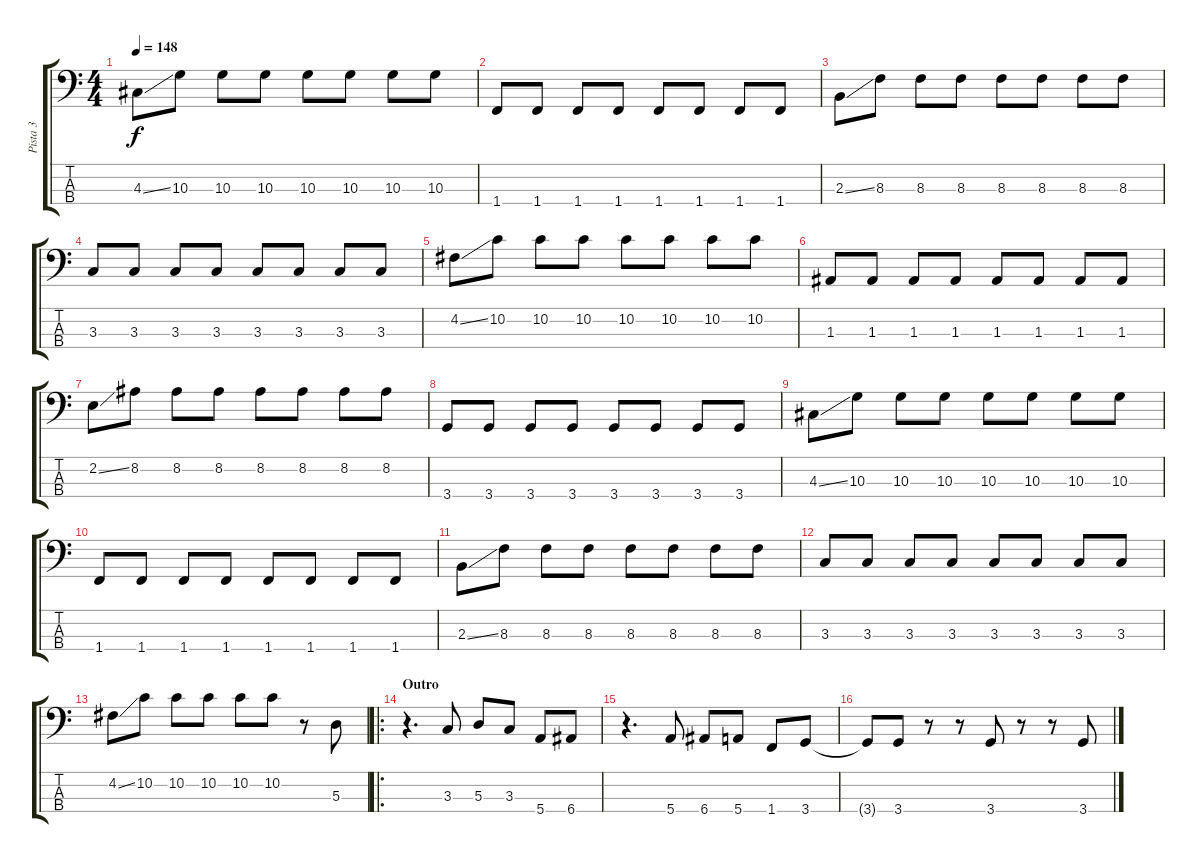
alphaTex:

\track ("Pista 3" "Pista 3") {instrument electricbasspick}
\staff {score tabs}
\tuning (G2 D2 A1 E1) {hide}
\ts (4 4)
\tempo 148
\clef f4
\ks c
4.3{ss}.8{dy f} 10.3.8 10.3.8 10.3.8 10.3.8 10.3.8 10.3.8 10.3.8 |
1.4.8 1.4.8 1.4.8 1.4.8 1.4.8 1.4.8 1.4.8 1.4.8 |
2.3{ss}.8 8.3.8 8.3.8 8.3.8 8.3.8 8.3.8 8.3.8 8.3.8 |
3.3.8 3.3.8 3.3.8 3.3.8 3.3.8 3.3.8 3.3.8 3.3.8 |
4.2{ss}.8 10.2.8 10.2.8 10.2.8 10.2.8 10.2.8 10.2.8 10.2.8 |
1.3.8 1.3.8 1.3.8 1.3.8 1.3.8 1.3.8 1.3.8 1.3.8 |
2.2{ss}.8 8.2.8 8.2.8 8.2.8 8.2.8 8.2.8 8.2.8 8.2.8 |
3.4.8 3.4.8 3.4.8 3.4.8 3.4.8 3.4.8 3.4.8 3.4.8 |
4.3{ss}.8 10.3.8 10.3.8 10.3.8 10.3.8 10.3.8 10.3.8 10.3.8 |
1.4.8 1.4.8 1.4.8 1.4.8 1.4.8 1.4.8 1.4.8 1.4.8 |
2.3{ss}.8 8.3.8 8.3.8 8.3.8 8.3.8 8.3.8 8.3.8 8.3.8 |
3.3.8 3.3.8 3.3.8 3.3.8 3.3.8 3.3.8 3.3.8 3.3.8 |
4.2{ss}.8 10.2.8 10.2.8 10.2.8 10.2.8 10.2.8 r.8 5.3.8 |
\ro
\section ("" "Outro")
r.4{d} 3.3.8 5.3.8 3.3.8 5.4.8 6.4.8 |
r.4{d} 5.4.8 6.4.8 5.4.8 1.4.8 3.4.8 |
3.4{t}.8 3.4.8 r.8 r.8 3.4.8 r.8 r.8 3.4.8
